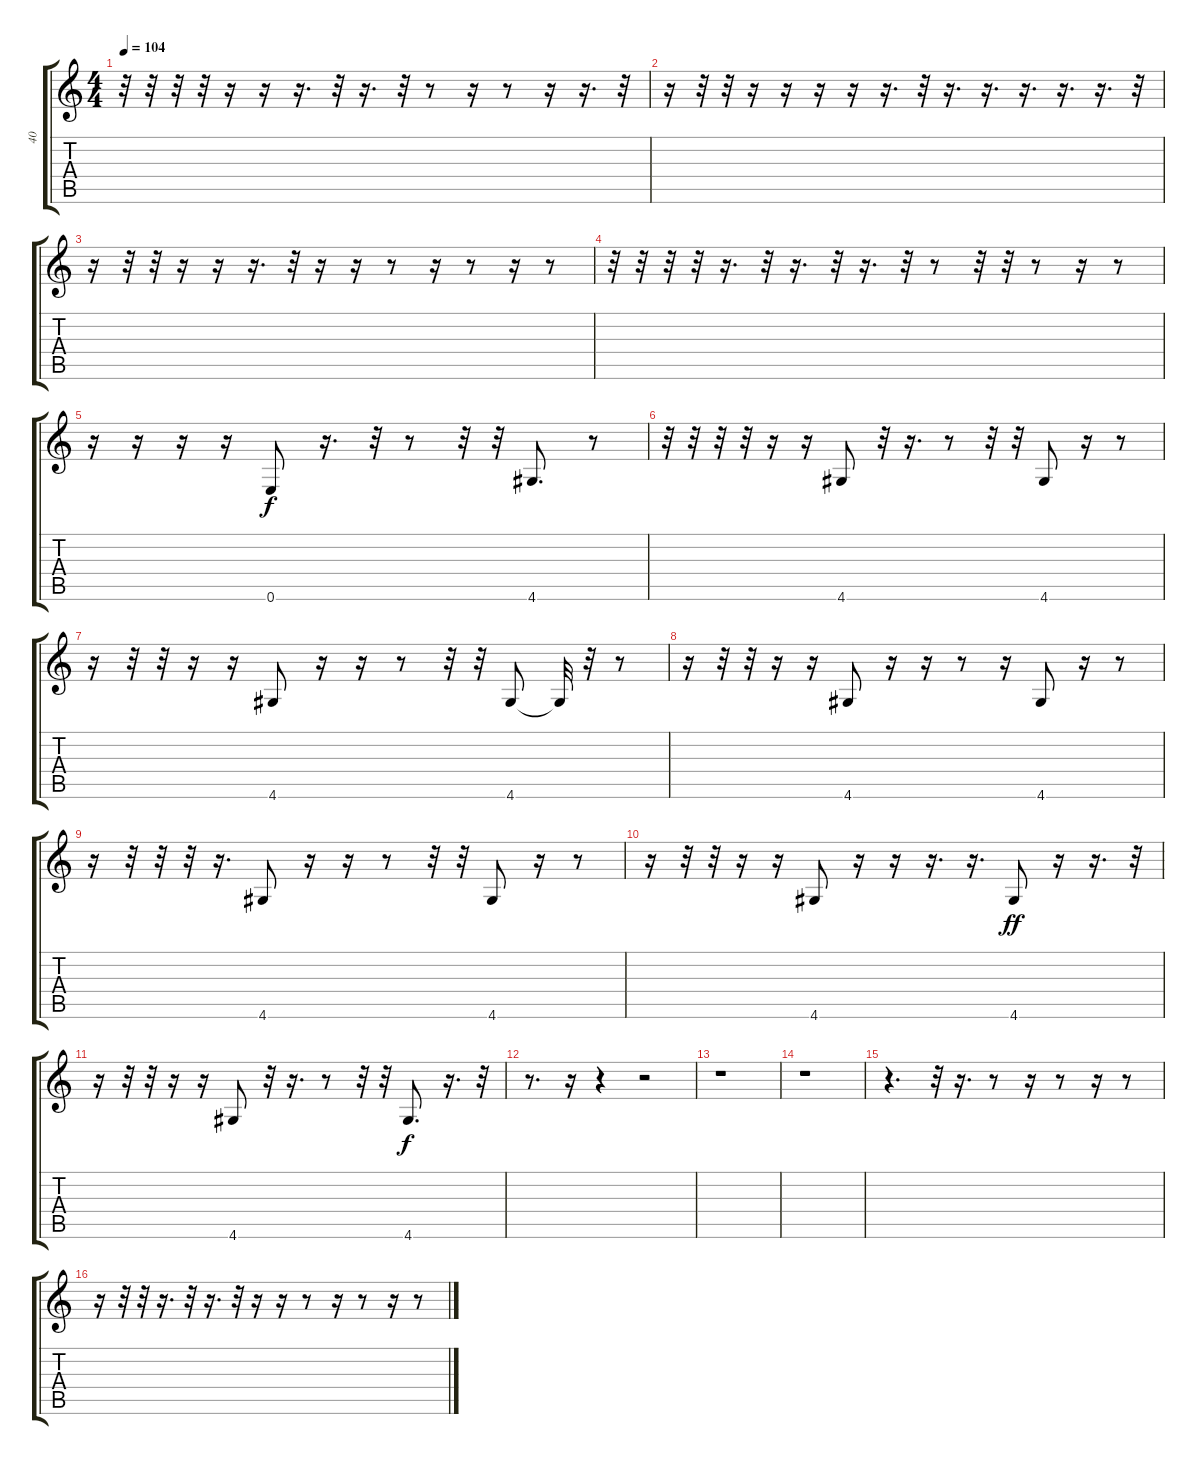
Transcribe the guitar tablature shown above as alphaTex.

\track ("40" "40") {instrument synthbass2}
\staff {score tabs}
\tuning (E4 B3 G3 D3 A2 E2) {hide}
\ts (4 4)
\tempo 104
\clef g2
\ks c
r.32{dy f} r.32 r.32 r.32 r.16 r.16 r.16{d} r.32 r.16{d} r.32 r.8 r.16 r.8 r.16 r.16{d} r.32 |
r.16 r.32 r.32 r.16 r.16 r.16 r.16 r.16{d} r.32 r.16{d} r.16{d} r.16{d} r.16{d} r.16{d} r.32 |
r.16 r.32 r.32 r.16 r.16 r.16{d} r.32 r.16 r.16 r.8 r.16 r.8 r.16 r.8 |
r.32 r.32 r.32 r.32 r.16{d} r.32 r.16{d} r.32 r.16{d} r.32 r.8 r.32 r.32 r.8 r.16 r.8 |
r.16 r.16 r.16 r.16 0.6.8 r.16{d} r.32 r.8 r.32 r.32 4.6.8{d} r.8 |
r.32 r.32 r.32 r.32 r.16 r.16 4.6.8 r.32 r.16{d} r.8 r.32 r.32 4.6.8 r.16 r.8 |
r.16 r.32 r.32 r.16 r.16 4.6.8 r.16 r.16 r.8 r.32 r.32 4.6.8 4.6{t}.32 r.32 r.8 |
r.16 r.32 r.32 r.16 r.16 4.6.8 r.16 r.16 r.8 r.16 4.6.8 r.16 r.8 |
r.16 r.32 r.32 r.32 r.16{d} 4.6.8 r.16 r.16 r.8 r.32 r.32 4.6.8 r.16 r.8 |
r.16 r.32 r.32 r.16 r.16 4.6.8 r.16 r.16 r.16{d} r.16{d} 4.6.8{dy ff} r.16 r.16{d} r.32 |
r.16 r.32 r.32 r.16 r.16 4.6.8 r.32 r.16{d} r.8 r.32 r.32 4.6.8{d dy f} r.16{d} r.32 |
r.8{d} r.16 r.4 r.2 |
r.1 |
r.1 |
r.4{d} r.32 r.16{d} r.8 r.16 r.8 r.16 r.8 |
r.16 r.32 r.32 r.16{d} r.32 r.16{d} r.32 r.16 r.16 r.8 r.16 r.8 r.16 r.8
